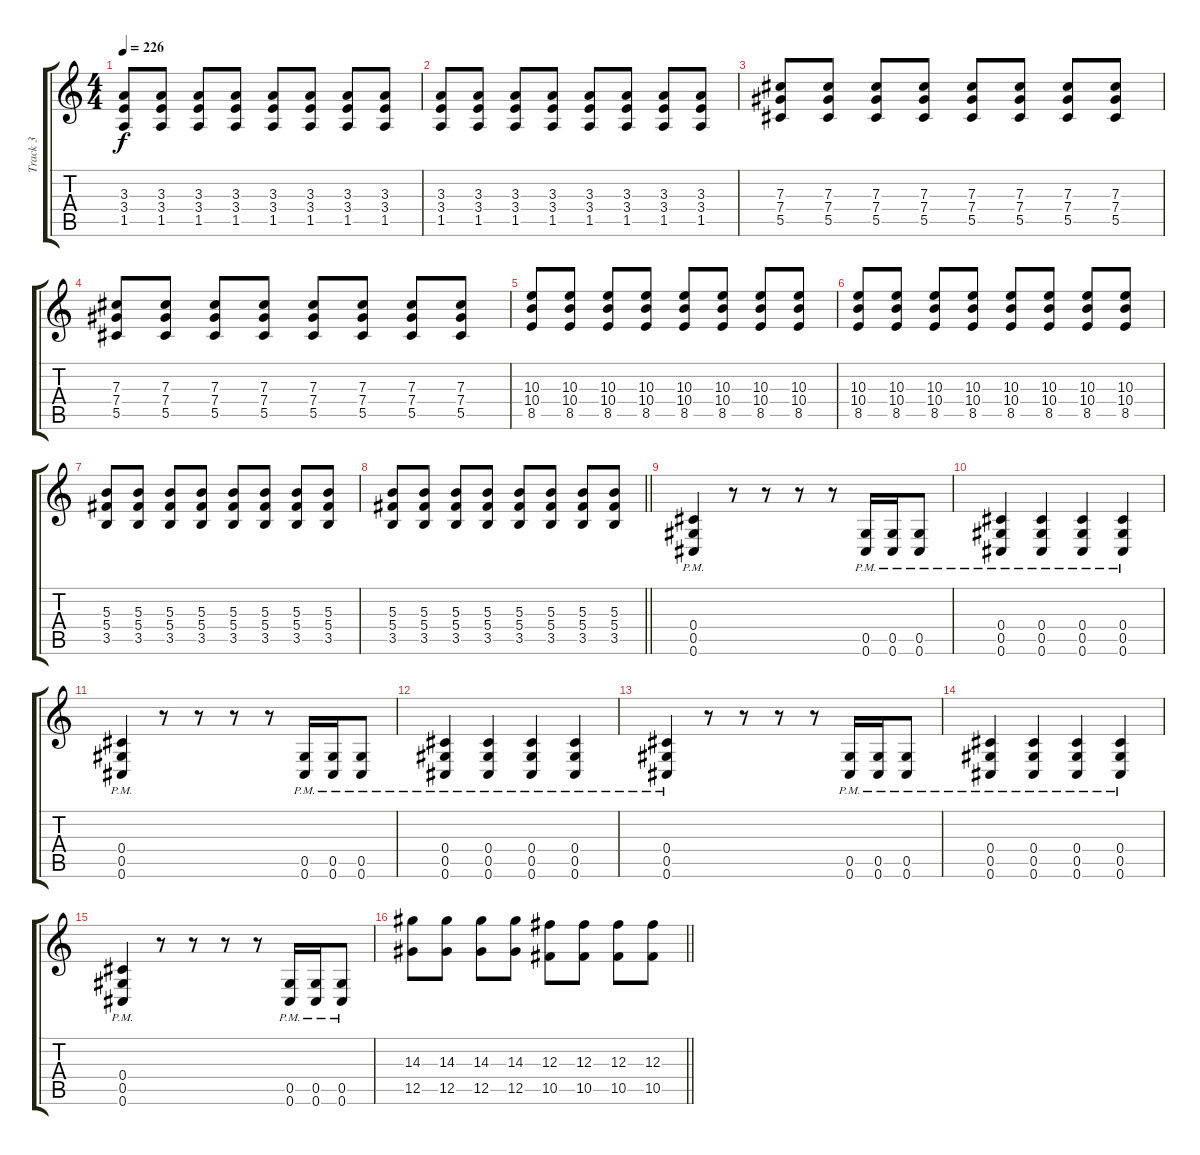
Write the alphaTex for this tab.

\track ("Track 3" "Track 3") {instrument distortionguitar}
\staff {score tabs}
\tuning (Eb4 Bb3 Gb3 Db3 Ab2 Db2) {hide}
\ts (4 4)
\tempo 226
\clef g2
\ks c
(3.3 3.4 1.5).8{dy f} (3.3 3.4 1.5).8 (3.3 3.4 1.5).8 (3.3 3.4 1.5).8 (3.3 3.4 1.5).8 (3.3 3.4 1.5).8 (3.3 3.4 1.5).8 (3.3 3.4 1.5).8 |
(3.3 3.4 1.5).8 (3.3 3.4 1.5).8 (3.3 3.4 1.5).8 (3.3 3.4 1.5).8 (3.3 3.4 1.5).8 (3.3 3.4 1.5).8 (3.3 3.4 1.5).8 (3.3 3.4 1.5).8 |
(7.3 7.4 5.5).8 (7.3 7.4 5.5).8 (7.3 7.4 5.5).8 (7.3 7.4 5.5).8 (7.3 7.4 5.5).8 (7.3 7.4 5.5).8 (7.3 7.4 5.5).8 (7.3 7.4 5.5).8 |
(7.3 7.4 5.5).8 (7.3 7.4 5.5).8 (7.3 7.4 5.5).8 (7.3 7.4 5.5).8 (7.3 7.4 5.5).8 (7.3 7.4 5.5).8 (7.3 7.4 5.5).8 (7.3 7.4 5.5).8 |
(10.3 10.4 8.5).8 (10.3 10.4 8.5).8 (10.3 10.4 8.5).8 (10.3 10.4 8.5).8 (10.3 10.4 8.5).8 (10.3 10.4 8.5).8 (10.3 10.4 8.5).8 (10.3 10.4 8.5).8 |
(10.3 10.4 8.5).8 (10.3 10.4 8.5).8 (10.3 10.4 8.5).8 (10.3 10.4 8.5).8 (10.3 10.4 8.5).8 (10.3 10.4 8.5).8 (10.3 10.4 8.5).8 (10.3 10.4 8.5).8 |
(5.3 5.4 3.5).8 (5.3 5.4 3.5).8 (5.3 5.4 3.5).8 (5.3 5.4 3.5).8 (5.3 5.4 3.5).8 (5.3 5.4 3.5).8 (5.3 5.4 3.5).8 (5.3 5.4 3.5).8 |
\barLineRight lightlight
(5.3 5.4 3.5).8 (5.3 5.4 3.5).8 (5.3 5.4 3.5).8 (5.3 5.4 3.5).8 (5.3 5.4 3.5).8 (5.3 5.4 3.5).8 (5.3 5.4 3.5).8 (5.3 5.4 3.5).8 |
\section ("" "")
(0.4{pm} 0.5{pm} 0.6{pm}).4 r.8 r.8 r.8 r.8 (0.5{pm} 0.6{pm}).16 (0.5{pm} 0.6{pm}).16 (0.5{pm} 0.6{pm}).8 |
(0.4{pm} 0.5{pm} 0.6{pm}).4 (0.4{pm} 0.5{pm} 0.6{pm}).4 (0.4{pm} 0.5{pm} 0.6{pm}).4 (0.4{pm} 0.5{pm} 0.6{pm}).4 |
(0.4{pm} 0.5{pm} 0.6{pm}).4 r.8 r.8 r.8 r.8 (0.5{pm} 0.6{pm}).16 (0.5{pm} 0.6{pm}).16 (0.5{pm} 0.6{pm}).8 |
(0.4{pm} 0.5{pm} 0.6{pm}).4 (0.4{pm} 0.5{pm} 0.6{pm}).4 (0.4{pm} 0.5{pm} 0.6{pm}).4 (0.4{pm} 0.5{pm} 0.6{pm}).4 |
(0.4{pm} 0.5{pm} 0.6{pm}).4 r.8 r.8 r.8 r.8 (0.5{pm} 0.6{pm}).16 (0.5{pm} 0.6{pm}).16 (0.5{pm} 0.6{pm}).8 |
(0.4{pm} 0.5{pm} 0.6{pm}).4 (0.4{pm} 0.5{pm} 0.6{pm}).4 (0.4{pm} 0.5{pm} 0.6{pm}).4 (0.4{pm} 0.5{pm} 0.6{pm}).4 |
(0.4{pm} 0.5{pm} 0.6{pm}).4 r.8 r.8 r.8 r.8 (0.5{pm} 0.6{pm}).16 (0.5{pm} 0.6{pm}).16 (0.5{pm} 0.6{pm}).8 |
\barLineRight lightlight
(14.3 12.5).8 (14.3 12.5).8 (14.3 12.5).8 (14.3 12.5).8 (12.3 10.5).8 (12.3 10.5).8 (12.3 10.5).8 (12.3 10.5).8
